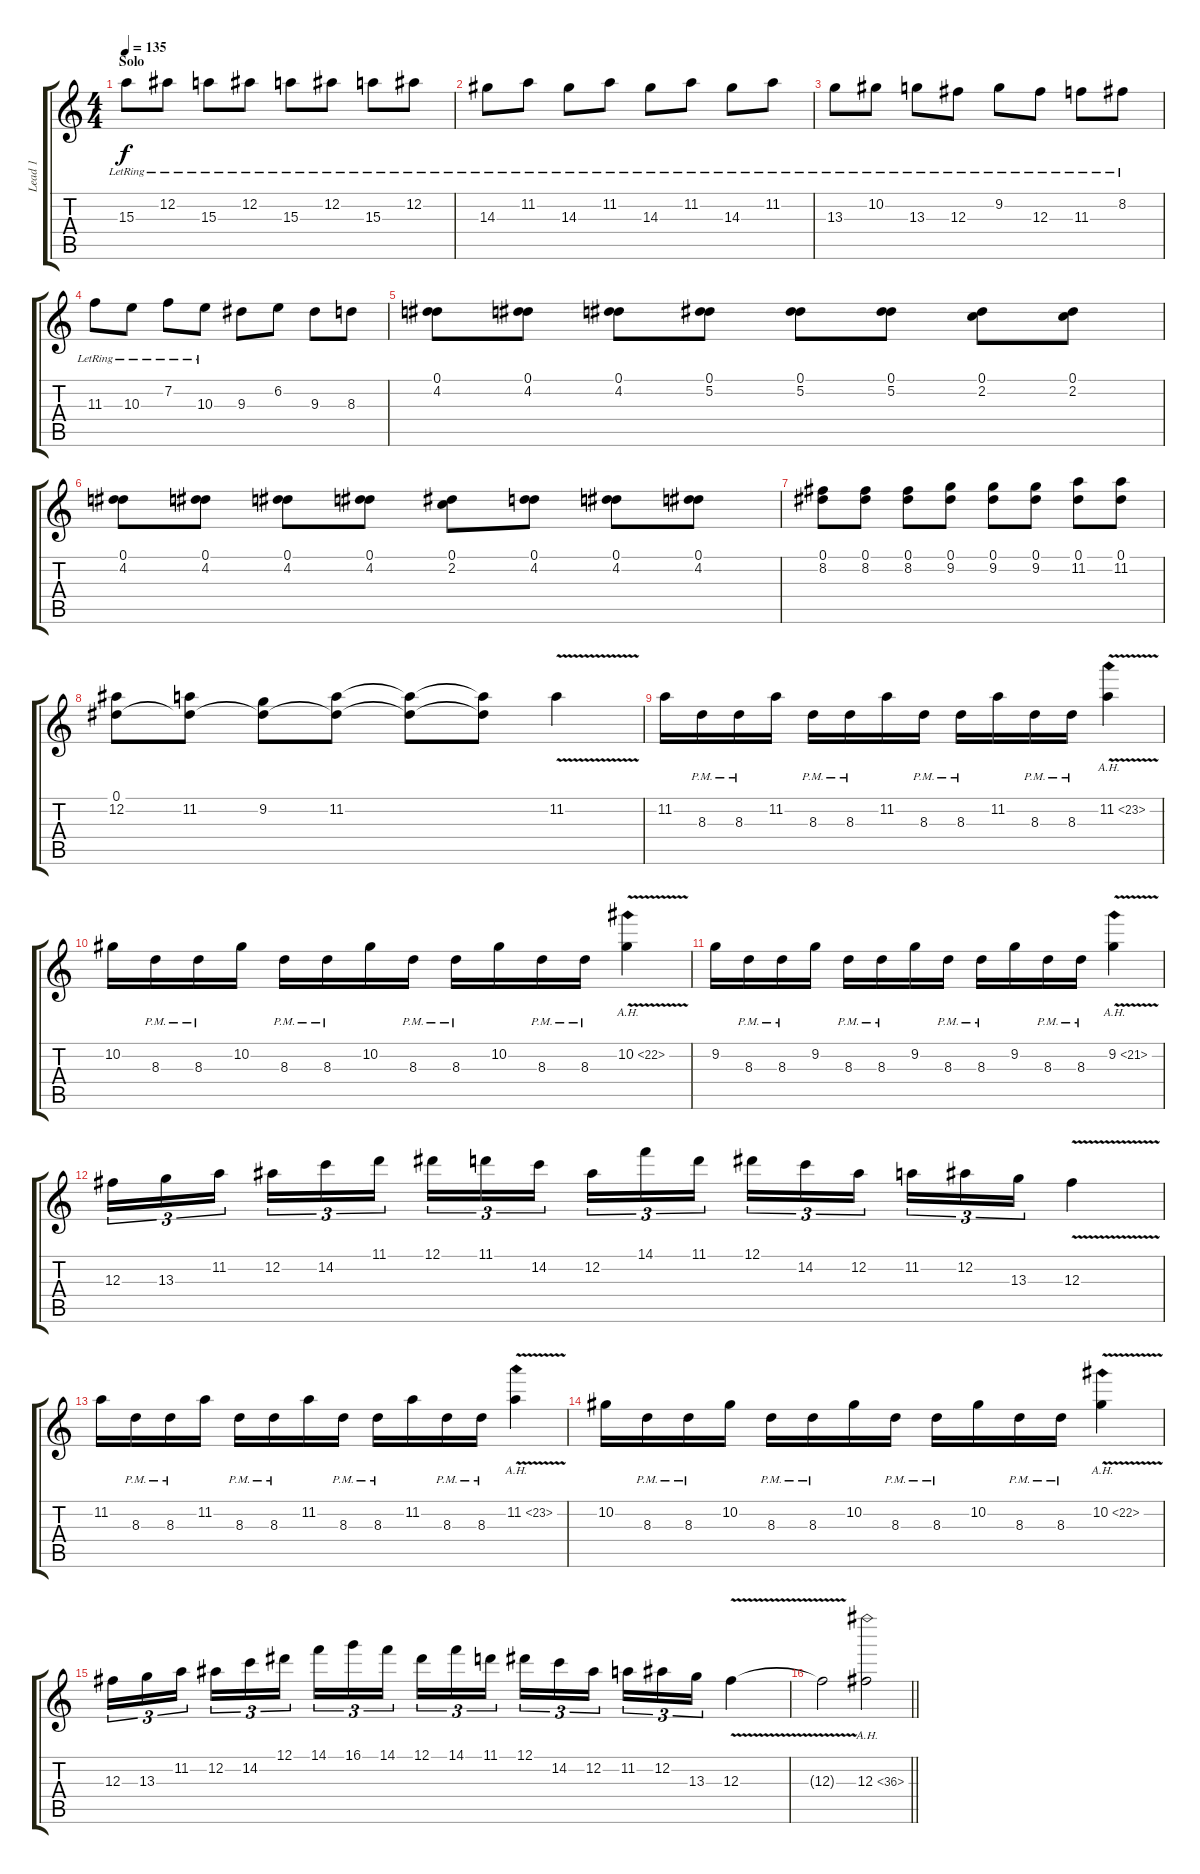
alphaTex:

\track ("Lead 1" "Lead 1") {instrument distortionguitar}
\staff {score tabs}
\tuning (Eb4 Bb3 Gb3 Db3 Ab2 Eb2) {hide}
\ts (4 4)
\section ("" "Solo")
\tempo 135
\clef g2
\ks c
15.3{lr}.8{dy f} 12.2{lr}.8 15.3{lr}.8 12.2{lr}.8 15.3{lr}.8 12.2{lr}.8 15.3{lr}.8 12.2{lr}.8 |
14.3{lr}.8 11.2{lr}.8 14.3{lr}.8 11.2{lr}.8 14.3{lr}.8 11.2{lr}.8 14.3{lr}.8 11.2{lr}.8 |
13.3{lr}.8 10.2{lr}.8 13.3{lr}.8 12.3{lr}.8 9.2{lr}.8 12.3{lr}.8 11.3{lr}.8 8.2{lr}.8 |
11.3{lr}.8 10.3{lr}.8 7.2{lr}.8 10.3{lr}.8 9.3.8 6.2.8 9.3.8 8.3.8 |
(0.1 4.2).8 (0.1 4.2).8 (0.1 4.2).8 (0.1 5.2).8 (0.1 5.2).8 (0.1 5.2).8 (0.1 2.2).8 (0.1 2.2).8 |
(0.1 4.2).8 (0.1 4.2).8 (0.1 4.2).8 (0.1 4.2).8 (0.1 2.2).8 (0.1 4.2).8 (0.1 4.2).8 (0.1 4.2).8 |
(0.1 8.2).8 (0.1 8.2).8 (0.1 8.2).8 (0.1 9.2).8 (0.1 9.2).8 (0.1 9.2).8 (0.1 11.2).8 (0.1 11.2).8 |
(0.1 12.2).8 (0.1{t} 11.2).8 (0.1{t} 9.2).8 (0.1{t} 11.2).8 (0.1{t} 11.2{t}).8 (0.1{t} 11.2{t}).8 11.2{v}.4 |
11.2.16{instrument distortionguitar} 8.3{pm}.16 8.3{pm}.16 11.2.16 8.3{pm}.16 8.3{pm}.16 11.2.16 8.3{pm}.16 8.3{pm}.16 11.2.16 8.3{pm}.16 8.3{pm}.16 11.2{ah 12 v}.4 |
10.2.16 8.3{pm}.16 8.3{pm}.16 10.2.16 8.3{pm}.16 8.3{pm}.16 10.2.16 8.3{pm}.16 8.3{pm}.16 10.2.16 8.3{pm}.16 8.3{pm}.16 10.2{ah 12 v}.4 |
9.2.16 8.3{pm}.16 8.3{pm}.16 9.2.16 8.3{pm}.16 8.3{pm}.16 9.2.16 8.3{pm}.16 8.3{pm}.16 9.2.16 8.3{pm}.16 8.3{pm}.16 9.2{ah 12 v}.4 |
12.3.16{tu (3 2)} 13.3.16{tu (3 2)} 11.2.16{tu (3 2) beam splitsecondary} 12.2.16{tu (3 2)} 14.2.16{tu (3 2)} 11.1.16{tu (3 2)} 12.1.16{tu (3 2)} 11.1.16{tu (3 2)} 14.2.16{tu (3 2) beam splitsecondary} 12.2.16{tu (3 2)} 14.1.16{tu (3 2)} 11.1.16{tu (3 2)} 12.1.16{tu (3 2)} 14.2.16{tu (3 2)} 12.2.16{tu (3 2) beam splitsecondary} 11.2.16{tu (3 2)} 12.2.16{tu (3 2)} 13.3.16{tu (3 2)} 12.3{v}.4 |
11.2.16 8.3{pm}.16 8.3{pm}.16 11.2.16 8.3{pm}.16 8.3{pm}.16 11.2.16 8.3{pm}.16 8.3{pm}.16 11.2.16 8.3{pm}.16 8.3{pm}.16 11.2{ah 12 v}.4 |
10.2.16 8.3{pm}.16 8.3{pm}.16 10.2.16 8.3{pm}.16 8.3{pm}.16 10.2.16 8.3{pm}.16 8.3{pm}.16 10.2.16 8.3{pm}.16 8.3{pm}.16 10.2{ah 12 v}.4 |
12.3.16{tu (3 2)} 13.3.16{tu (3 2)} 11.2.16{tu (3 2) beam splitsecondary} 12.2.16{tu (3 2)} 14.2.16{tu (3 2)} 12.1.16{tu (3 2)} 14.1.16{tu (3 2)} 16.1.16{tu (3 2)} 14.1.16{tu (3 2) beam splitsecondary} 12.1.16{tu (3 2)} 14.1.16{tu (3 2)} 11.1.16{tu (3 2)} 12.1.16{tu (3 2)} 14.2.16{tu (3 2)} 12.2.16{tu (3 2) beam splitsecondary} 11.2.16{tu (3 2)} 12.2.16{tu (3 2)} 13.3.16{tu (3 2)} 12.3{v}.4 |
\barLineRight lightlight
12.3{t}.2 12.3{ah 24}.2
